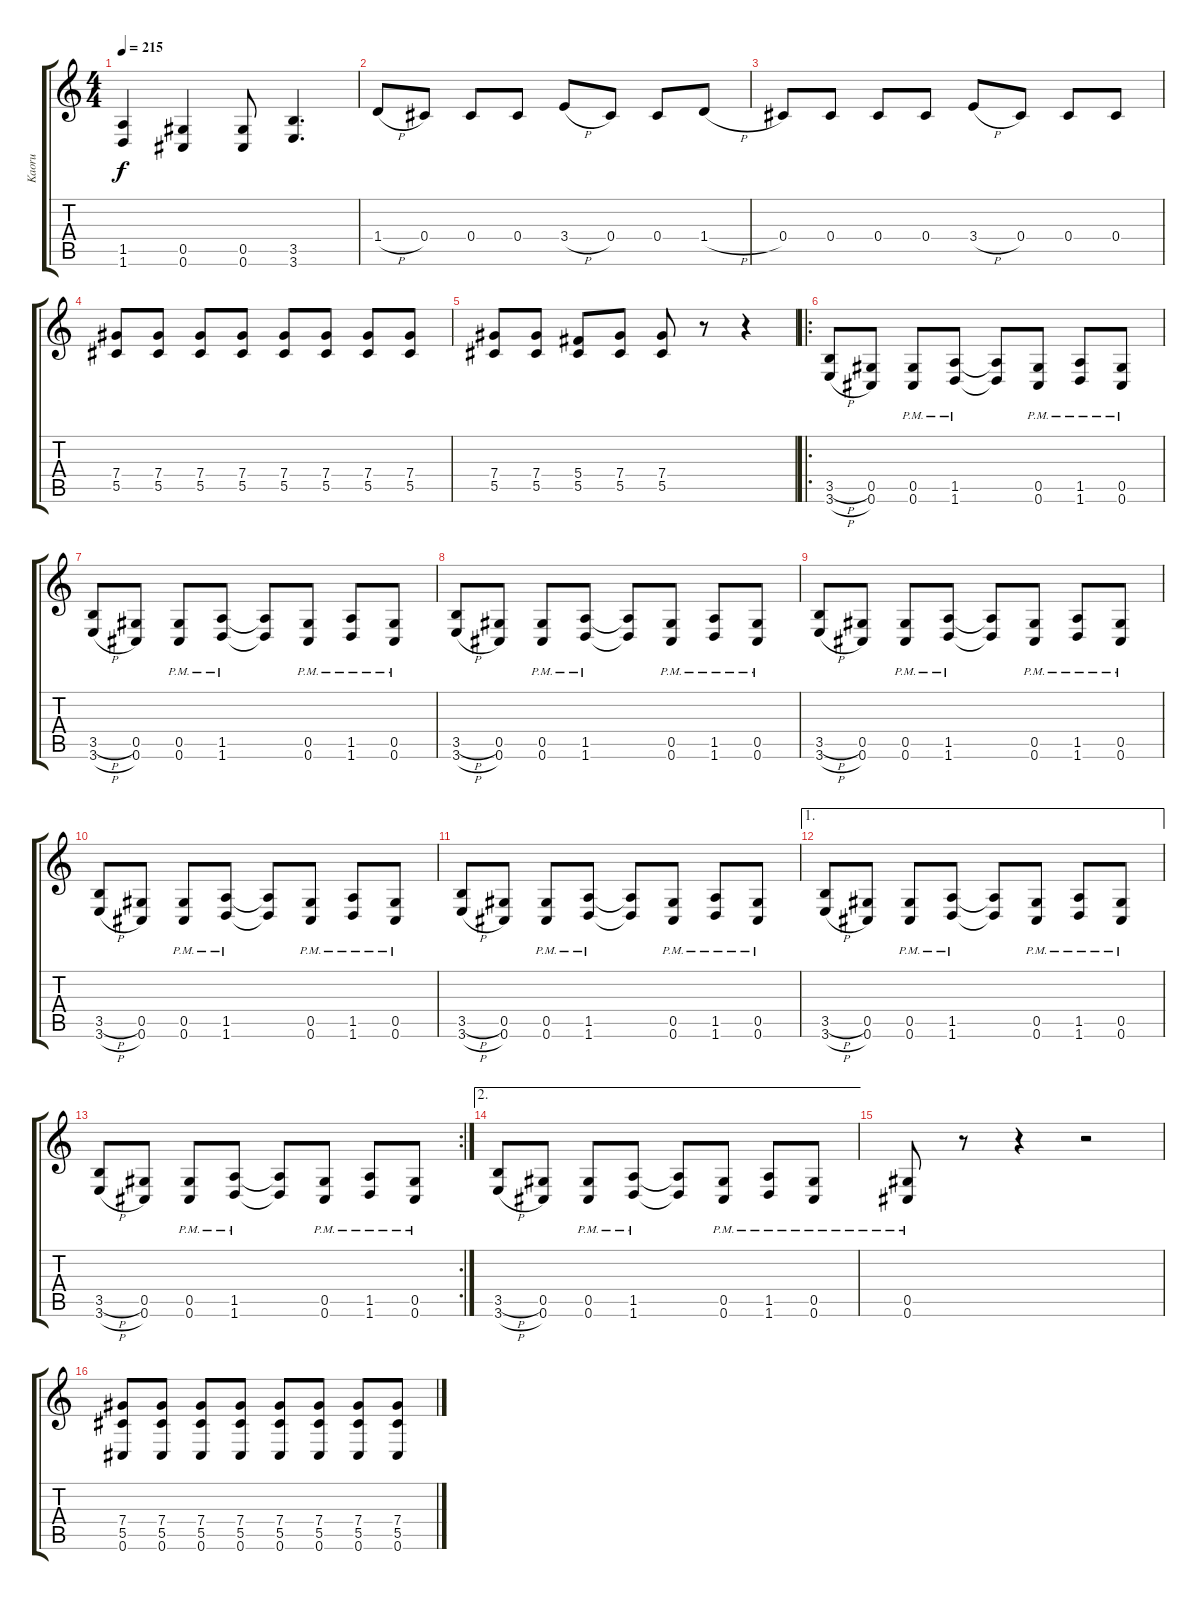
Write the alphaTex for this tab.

\track ("Kaoru" "Kaoru") {instrument overdrivenguitar}
\staff {score tabs}
\tuning (Eb4 Bb3 Gb3 Db3 Ab2 Db2) {hide}
\ts (4 4)
\tempo 215
\clef g2
\ks aminor
(1.5{t} 1.6{t}).4{dy f} (0.5 0.6).4 (0.5 0.6).8 (3.5 3.6).4{d} |
1.4{h}.8 0.4.8 0.4.8 0.4.8 3.4{h}.8 0.4.8 0.4.8 1.4{h}.8 |
0.4.8 0.4.8 0.4.8 0.4.8 3.4{h}.8 0.4.8 0.4.8 0.4.8 |
(7.4 5.5).8 (7.4 5.5).8 (7.4 5.5).8 (7.4 5.5).8 (7.4 5.5).8 (7.4 5.5).8 (7.4 5.5).8 (7.4 5.5).8 |
(7.4 5.5).8 (7.4 5.5).8 (5.4 5.5).8 (7.4 5.5).8 (7.4 5.5).8 r.8 r.4 |
\ro
(3.5{h} 3.6{h}).8 (0.5 0.6).8 (0.5{pm} 0.6{pm}).8 (1.5{pm} 1.6{pm}).8 (1.5{t} 1.6{t}).8 (0.5{pm} 0.6{pm}).8 (1.5{pm} 1.6{pm}).8 (0.5{pm} 0.6{pm}).8 |
(3.5{h} 3.6{h}).8 (0.5 0.6).8 (0.5{pm} 0.6{pm}).8 (1.5{pm} 1.6{pm}).8 (1.5{t} 1.6{t}).8 (0.5{pm} 0.6{pm}).8 (1.5{pm} 1.6{pm}).8 (0.5{pm} 0.6{pm}).8 |
(3.5{h} 3.6{h}).8 (0.5 0.6).8 (0.5{pm} 0.6{pm}).8 (1.5{pm} 1.6{pm}).8 (1.5{t} 1.6{t}).8 (0.5{pm} 0.6{pm}).8 (1.5{pm} 1.6{pm}).8 (0.5{pm} 0.6{pm}).8 |
(3.5{h} 3.6{h}).8 (0.5 0.6).8 (0.5{pm} 0.6{pm}).8 (1.5{pm} 1.6{pm}).8 (1.5{t} 1.6{t}).8 (0.5{pm} 0.6{pm}).8 (1.5{pm} 1.6{pm}).8 (0.5{pm} 0.6{pm}).8 |
(3.5{h} 3.6{h}).8 (0.5 0.6).8 (0.5{pm} 0.6{pm}).8 (1.5{pm} 1.6{pm}).8 (1.5{t} 1.6{t}).8 (0.5{pm} 0.6{pm}).8 (1.5{pm} 1.6{pm}).8 (0.5{pm} 0.6{pm}).8 |
(3.5{h} 3.6{h}).8 (0.5 0.6).8 (0.5{pm} 0.6{pm}).8 (1.5{pm} 1.6{pm}).8 (1.5{t} 1.6{t}).8 (0.5{pm} 0.6{pm}).8 (1.5{pm} 1.6{pm}).8 (0.5{pm} 0.6{pm}).8 |
\ae 1
(3.5{h} 3.6{h}).8 (0.5 0.6).8 (0.5{pm} 0.6{pm}).8 (1.5{pm} 1.6{pm}).8 (1.5{t} 1.6{t}).8 (0.5{pm} 0.6{pm}).8 (1.5{pm} 1.6{pm}).8 (0.5{pm} 0.6{pm}).8 |
\rc 2
(3.5{h} 3.6{h}).8 (0.5 0.6).8 (0.5{pm} 0.6{pm}).8 (1.5{pm} 1.6{pm}).8 (1.5{t} 1.6{t}).8 (0.5{pm} 0.6{pm}).8 (1.5{pm} 1.6{pm}).8 (0.5{pm} 0.6{pm}).8 |
\ae 2
(3.5{h} 3.6{h}).8 (0.5 0.6).8 (0.5{pm} 0.6{pm}).8 (1.5{pm} 1.6{pm}).8 (1.5{t} 1.6{t}).8 (0.5{pm} 0.6{pm}).8 (1.5{pm} 1.6{pm}).8 (0.5{pm} 0.6{pm}).8 |
(0.5{pm} 0.6{pm}).8 r.8 r.4 r.2 |
(7.4 5.5 0.6).8 (7.4 5.5 0.6).8 (7.4 5.5 0.6).8 (7.4 5.5 0.6).8 (7.4 5.5 0.6).8 (7.4 5.5 0.6).8 (7.4 5.5 0.6).8 (7.4 5.5 0.6).8
